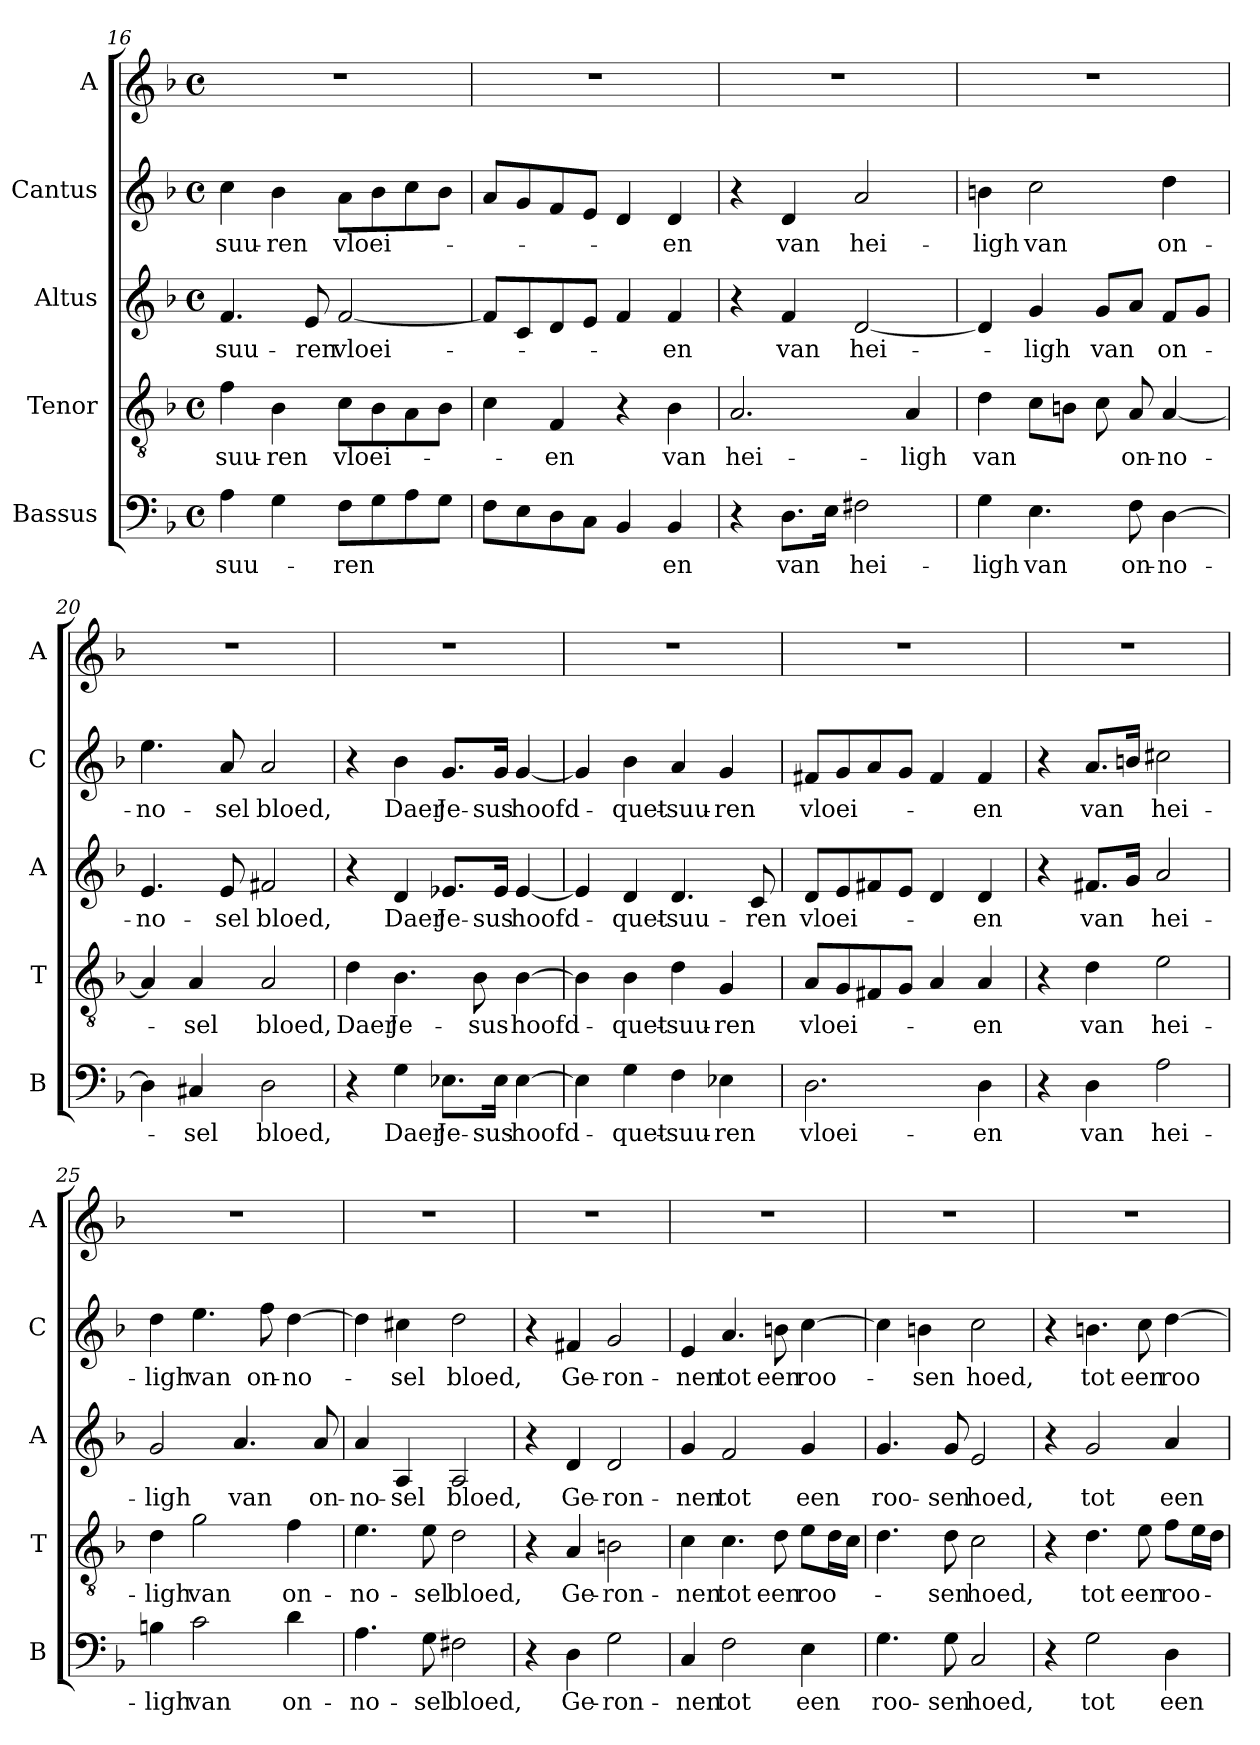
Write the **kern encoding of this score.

**kern	**text	**kern	**text	**kern	**text	**kern	**text	**kern
*part5	*part5	*part4	*part4	*part3	*part3	*part2	*part2	*part1
*staff5	*staff5	*staff4	*staff4	*staff3	*staff3	*staff2	*staff2	*staff1
*I"Bassus	*	*I"Tenor	*	*I"Altus	*	*I"Cantus	*	*I"A
*I'B	*	*I'T	*	*I'A	*	*I'C	*	*I'A
*clefF4	*	*clefGv2	*	*clefG2	*	*clefG2	*	*clefG2
*k[b-]	*	*k[b-]	*	*k[b-]	*	*k[b-]	*	*k[b-]
*F:	*	*F:	*	*F:	*	*F:	*	*F:
*M4/4	*	*M4/4	*	*M4/4	*	*M4/4	*	*M4/4
*met(c)	*	*met(c)	*	*met(c)	*	*met(c)	*	*met(c)
=16	=16	=16	=16	=16	=16	=16	=16	=16
!	!LO:LY:b	!	!LO:LY:b	!	!LO:LY:b	!	!LO:LY:b	!
4A\	-suu-	4f\	-suu-	4.f/	-suu-	4cc\	-suu-	1r
!	!	!	!LO:LY:b	!	!	!	!LO:LY:b	!
4G\	.	4B-\	-ren	.	.	4b-\	-ren	.
!	!	!	!	!	!LO:LY:b	!	!	!
.	.	.	.	8e/	-ren	.	.	.
!	!LO:LY:b	!	!LO:LY:b	!	!LO:LY:b	!	!LO:LY:b	!
8F\L	-ren	8c\L	vloei-	[2f/	vloei-	8a\L	vloei-	.
8G\	.	8B-\	.	.	.	8b-\	.	.
8A\	.	8A\	.	.	.	8cc\	.	.
8G\J	.	8B-\J	.	.	.	8b-\J	.	.
=17	=17	=17	=17	=17	=17	=17	=17	=17
8F\L	.	4c\	.	8f/L]	.	8a/L	.	1r
8E\	.	.	.	8c/	.	8g/	.	.
!	!	!	!LO:LY:b	!	!	!	!	!
8D\	.	4F/	-en	8d/	.	8f/	.	.
8C\J	.	.	.	8e/J	.	8e/J	.	.
4BB-/	.	4r	.	4f/	.	4d/	.	.
!	!LO:LY:b	!	!LO:LY:b	!	!LO:LY:b	!	!LO:LY:b	!
4BB-/	-en	4B-\	van	4f/	-en	4d/	-en	.
!!LO:LB:g=z
=18	=18	=18	=18	=18	=18	=18	=18	=18
!	!	!	!LO:LY:b	!	!	!	!	!
4r	.	2.A/	hei-	4r	.	4r	.	1r
!	!LO:LY:b	!	!	!	!LO:LY:b	!	!LO:LY:b	!
8.D\L	van	.	.	4f/	van	4d/	van	.
16E\Jk	.	.	.	.	.	.	.	.
!	!LO:LY:b	!	!	!	!LO:LY:b	!	!LO:LY:b	!
2F#X\	hei-	.	.	[2d/	hei-	2a/	hei-	.
!	!	!	!LO:LY:b	!	!	!	!	!
.	.	4A/	-ligh	.	.	.	.	.
=19	=19	=19	=19	=19	=19	=19	=19	=19
!	!LO:LY:b	!	!LO:LY:b	!	!	!	!LO:LY:b	!
4G\	-ligh	4d\	van	4d/]	.	4bn\	-ligh	1r
!	!LO:LY:b	!	!	!	!LO:LY:b	!	!LO:LY:b	!
4.E\	van	8c\L	.	4g/	-ligh	2cc\	van	.
.	.	8Bn\J	.	.	.	.	.	.
!	!	!	!	!	!LO:LY:b	!	!	!
.	.	8c\	.	8g/L	van	.	.	.
!	!LO:LY:b	!	!LO:LY:b	!	!	!	!	!
8F\	on-	8A/	on-	8a/J	.	.	.	.
!	!LO:LY:b	!	!LO:LY:b	!	!LO:LY:b	!	!LO:LY:b	!
[4D\	-no-	[4A/	-no-	8f/L	on-	4dd\	on-	.
.	.	.	.	8g/J	.	.	.	.
=20	=20	=20	=20	=20	=20	=20	=20	=20
!	!	!	!	!	!LO:LY:b	!	!LO:LY:b	!
4D\]	.	4A/]	.	4.e/	-no-	4.ee\	-no-	1r
!	!LO:LY:b	!	!LO:LY:b	!	!	!	!	!
4C#X/	-sel	4A/	-sel	.	.	.	.	.
!	!	!	!	!	!LO:LY:b	!	!LO:LY:b	!
.	.	.	.	8e/	-sel	8a/	-sel	.
!	!LO:LY:b	!	!LO:LY:b	!	!LO:LY:b	!	!LO:LY:b	!
2D\	bloed,	2A/	bloed,	2f#X/	bloed,	2a/	bloed,	.
=21	=21	=21	=21	=21	=21	=21	=21	=21
!	!	!	!LO:LY:b	!	!	!	!	!
4r	.	4d\	Daer	4r	.	4r	.	1r
!	!LO:LY:b	!	!LO:LY:b	!	!LO:LY:b	!	!LO:LY:b	!
4G\	Daer	4.B-\	Je-	4d/	Daer	4b-\	Daer	.
!	!LO:LY:b	!	!	!	!LO:LY:b	!	!LO:LY:b	!
8.E-X\L	Je-	.	.	8.e-X/L	Je-	8.g/L	Je-	.
!	!	!	!LO:LY:b	!	!	!	!	!
.	.	8B-\	-sus	.	.	.	.	.
!	!LO:LY:b	!	!	!	!LO:LY:b	!	!LO:LY:b	!
16E-\Jk	-sus	.	.	16e-/Jk	-sus	16g/Jk	-sus	.
!	!LO:LY:b	!	!LO:LY:b	!	!LO:LY:b	!	!LO:LY:b	!
[4E-\	hoofd-	[4B-\	hoofd-	[4e-/	hoofd-	[4g/	hoofd-	.
!!LO:LB:g=z
=22	=22	=22	=22	=22	=22	=22	=22	=22
4E-\]	.	4B-\]	.	4e-/]	.	4g/]	.	1r
!	!LO:LY:b	!	!LO:LY:b	!	!LO:LY:b	!	!LO:LY:b	!
4G\	-quet-	4B-\	-quet-	4d/	-quet-	4b-\	-quet-	.
!	!LO:LY:b	!	!LO:LY:b	!	!LO:LY:b	!	!LO:LY:b	!
4F\	-suu-	4d\	-suu-	4.d/	-suu-	4a/	-suu-	.
!	!LO:LY:b	!	!LO:LY:b	!	!	!	!LO:LY:b	!
4E-X\	-ren	4G/	-ren	.	.	4g/	-ren	.
!	!	!	!	!	!LO:LY:b	!	!	!
.	.	.	.	8c/	-ren	.	.	.
=23	=23	=23	=23	=23	=23	=23	=23	=23
!	!LO:LY:b	!	!LO:LY:b	!	!LO:LY:b	!	!LO:LY:b	!
2.D\	vloei-	8A/L	vloei-	8d/L	vloei-	8f#X/L	vloei-	1r
.	.	8G/	.	8e/	.	8g/	.	.
.	.	8F#X/	.	8f#X/	.	8a/	.	.
.	.	8G/J	.	8e/J	.	8g/J	.	.
.	.	4A/	.	4d/	.	4f#/	.	.
!	!LO:LY:b	!	!LO:LY:b	!	!LO:LY:b	!	!LO:LY:b	!
4D\	-en	4A/	-en	4d/	-en	4f#/	-en	.
=24	=24	=24	=24	=24	=24	=24	=24	=24
4r	.	4r	.	4r	.	4r	.	1r
!	!LO:LY:b	!	!LO:LY:b	!	!LO:LY:b	!	!LO:LY:b	!
4D\	van	4d\	van	8.f#X/L	van	8.a/L	van	.
.	.	.	.	16g/Jk	.	16bn/Jk	.	.
!	!LO:LY:b	!	!LO:LY:b	!	!LO:LY:b	!	!LO:LY:b	!
2A\	hei-	2e\	hei-	2a/	hei-	2cc#X\	hei-	.
=25	=25	=25	=25	=25	=25	=25	=25	=25
!	!LO:LY:b	!	!LO:LY:b	!	!LO:LY:b	!	!LO:LY:b	!
4Bn\	-ligh	4d\	-ligh	2g/	-ligh	4dd\	-ligh	1r
!	!LO:LY:b	!	!LO:LY:b	!	!	!	!LO:LY:b	!
2c\	van	2g\	van	.	.	4.ee\	van	.
!	!	!	!	!	!LO:LY:b	!	!	!
.	.	.	.	4.a/	van	.	.	.
!	!	!	!	!	!	!	!LO:LY:b	!
.	.	.	.	.	.	8ff\	on-	.
!	!LO:LY:b	!	!LO:LY:b	!	!	!	!LO:LY:b	!
4d\	on-	4f\	on-	.	.	[4dd\	-no-	.
!	!	!	!	!	!LO:LY:b	!	!	!
.	.	.	.	8a/	on-	.	.	.
=26	=26	=26	=26	=26	=26	=26	=26	=26
!	!LO:LY:b	!	!LO:LY:b	!	!LO:LY:b	!	!	!
4.A\	-no-	4.e\	-no-	4a/	-no-	4dd\]	.	1r
!	!	!	!	!	!LO:LY:b	!	!LO:LY:b	!
.	.	.	.	4A/	-sel	4cc#X\	-sel	.
!	!LO:LY:b	!	!LO:LY:b	!	!	!	!	!
8G\	-sel	8e\	-sel	.	.	.	.	.
!	!LO:LY:b	!	!LO:LY:b	!	!LO:LY:b	!	!LO:LY:b	!
2F#X\	bloed,	2d\	bloed,	2A/	bloed,	2dd\	bloed,	.
!!LO:LB:g=z
=27	=27	=27	=27	=27	=27	=27	=27	=27
4r	.	4r	.	4r	.	4r	.	1r
!	!LO:LY:b	!	!LO:LY:b	!	!LO:LY:b	!	!LO:LY:b	!
4D\	Ge-	4A/	Ge-	4d/	Ge-	4f#X/	Ge-	.
!	!LO:LY:b	!	!LO:LY:b	!	!LO:LY:b	!	!LO:LY:b	!
2G\	-ron-	2Bn\	-ron-	2d/	-ron-	2g/	-ron-	.
=28	=28	=28	=28	=28	=28	=28	=28	=28
!	!LO:LY:b	!	!LO:LY:b	!	!LO:LY:b	!	!LO:LY:b	!
4C/	-nen	4c\	-nen	4g/	-nen	4e/	-nen	1r
!	!LO:LY:b	!	!LO:LY:b	!	!LO:LY:b	!	!LO:LY:b	!
2F\	tot	4.c\	tot	2f/	tot	4.a/	tot	.
!	!	!	!LO:LY:b	!	!	!	!LO:LY:b	!
.	.	8d\	een	.	.	8bn\	een	.
!	!LO:LY:b	!	!LO:LY:b	!	!LO:LY:b	!	!LO:LY:b	!
4E\	een	8e\L	roo-	4g/	een	[4cc\	roo-	.
.	.	16d\L	.	.	.	.	.	.
.	.	16c\JJ	.	.	.	.	.	.
=29	=29	=29	=29	=29	=29	=29	=29	=29
!	!LO:LY:b	!	!	!	!LO:LY:b	!	!	!
4.G\	roo-	4.d\	.	4.g/	roo-	4cc\]	.	1r
!	!	!	!	!	!	!	!LO:LY:b	!
.	.	.	.	.	.	4bn\	-sen	.
!	!LO:LY:b	!	!LO:LY:b	!	!LO:LY:b	!	!	!
8G\	-sen	8d\	-sen	8g/	-sen	.	.	.
!	!LO:LY:b	!	!LO:LY:b	!	!LO:LY:b	!	!LO:LY:b	!
2C/	hoed,	2c\	hoed,	2e/	hoed,	2cc\	hoed,	.
=30	=30	=30	=30	=30	=30	=30	=30	=30
4r	.	4r	.	4r	.	4r	.	1r
!	!LO:LY:b	!	!LO:LY:b	!	!LO:LY:b	!	!LO:LY:b	!
2G\	tot	4.d\	tot	2g/	tot	4.bn\	tot	.
!	!	!	!LO:LY:b	!	!	!	!LO:LY:b	!
.	.	8e\	een	.	.	8cc\	een	.
!	!LO:LY:b	!	!LO:LY:b	!	!LO:LY:b	!	!LO:LY:b	!
4D\	een	8f\L	roo-	4a/	een	[4dd\	roo-	.
.	.	16e\L	.	.	.	.	.	.
.	.	16d\JJ	.	.	.	.	.	.
=	=	=	=	=	=	=	=	=
*-	*-	*-	*-	*-	*-	*-	*-	*-
